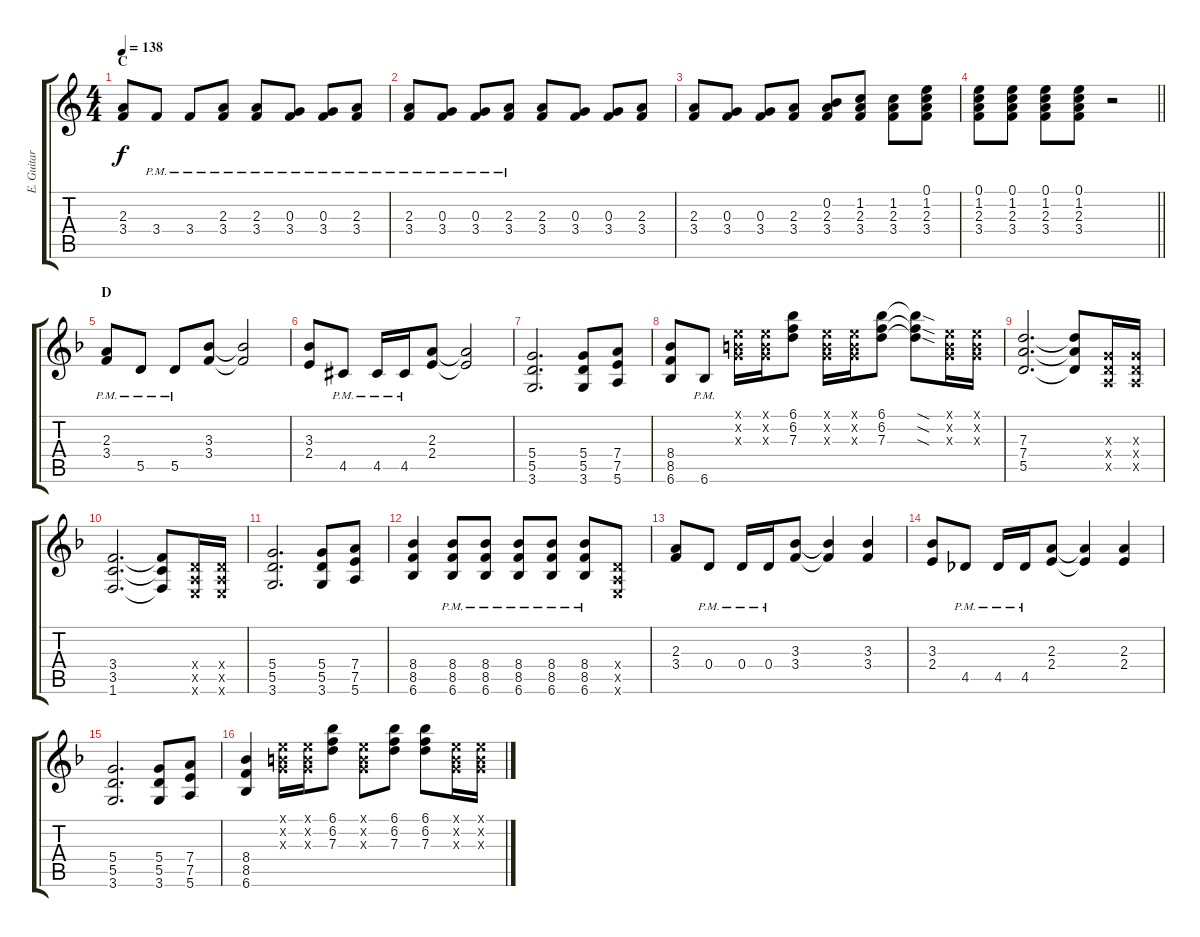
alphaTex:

\track ("E. Guitar I" "E. Guitar ") {instrument overdrivenguitar}
\staff {score tabs}
\tuning (E4 B3 G3 D3 A2 E2) {hide}
\ts (4 4)
\section ("" "C")
\tempo 138
\clef g2
\ks c
(2.3 3.4).8{dy f} 3.4{pm}.8 3.4{pm}.8 (2.3{pm} 3.4{pm}).8 (2.3{pm} 3.4{pm}).8 (0.3{pm} 3.4{pm}).8 (0.3{pm} 3.4{pm}).8 (2.3{pm} 3.4{pm}).8 |
(2.3{pm} 3.4{pm}).8 (0.3{pm} 3.4{pm}).8 (0.3{pm} 3.4{pm}).8 (2.3{pm} 3.4{pm}).8 (2.3 3.4).8 (0.3 3.4).8 (0.3 3.4).8 (2.3 3.4).8 |
(2.3 3.4).8 (0.3 3.4).8 (0.3 3.4).8 (2.3 3.4).8 (0.2 2.3 3.4).8 (1.2 2.3 3.4).8 (1.2 2.3 3.4).8 (0.1 1.2 2.3 3.4).8 |
\barLineRight lightlight
(0.1 1.2 2.3 3.4).8 (0.1 1.2 2.3 3.4).8 (0.1 1.2 2.3 3.4).8 (0.1 1.2 2.3 3.4).8 r.2 |
\section ("" "D")
\ks f
(2.3{pm} 3.4{pm}).8 5.5{pm}.8 5.5{pm}.8 (3.3 3.4).8 (3.3{t} 3.4{t}).2 |
(3.3 2.4).8 4.5{pm acc #}.8 4.5{pm acc #}.16 4.5{pm acc #}.16 (2.3 2.4).8 (2.3{t} 2.4{t}).2 |
(5.4 5.5 3.6).2{d} (5.4 5.5 3.6).8 (7.4 7.5 5.6).8 |
(8.4 8.5 6.6).8 6.6{pm}.8 (0.1{x} 0.2{x} 0.3{x}).16 (0.1{x} 0.2{x} 0.3{x}).16 (6.1 6.2 7.3).8 (0.1{x} 0.2{x} 0.3{x}).16 (0.1{x} 0.2{x} 0.3{x}).16 (6.1 6.2 7.3).8 (6.1{sod t} 6.2{sod t} 7.3{sod t}).8 (0.1{x} 0.2{x} 0.3{x}).16 (0.1{x} 0.2{x} 0.3{x}).16 |
(7.3 7.4 5.5).2{d} (7.3{t} 7.4{t} 5.5{t}).8 (0.3{x} 0.4{x} 0.5{x}).16 (0.3{x} 0.4{x} 0.5{x}).16 |
(3.4 3.5 1.6).2{d} (3.4{t} 3.5{t} 1.6{t}).8 (0.4{x} 0.5{x} 0.6{x}).16 (0.4{x} 0.5{x} 0.6{x}).16 |
(5.4 5.5 3.6).2{d} (5.4 5.5 3.6).8 (7.4 7.5 5.6).8 |
(8.4 8.5 6.6).4 (8.4{pm} 8.5{pm} 6.6{pm}).8 (8.4{pm} 8.5{pm} 6.6{pm}).8 (8.4{pm} 8.5{pm} 6.6{pm}).8 (8.4{pm} 8.5{pm} 6.6{pm}).8 (8.4{pm} 8.5{pm} 6.6{pm}).8 (0.4{x} 0.5{x} 0.6{x}).8 |
(2.3 3.4).8 0.4{pm}.8 0.4{pm}.16 0.4{pm}.16 (3.3 3.4).8 (3.3{t} 3.4{t}).4 (3.3 3.4).4 |
(3.3 2.4).8 4.5{pm}.8 4.5{pm}.16 4.5{pm}.16 (2.3 2.4).8 (2.3{t} 2.4{t}).4 (2.3 2.4).4 |
(5.4 5.5 3.6).2{d} (5.4 5.5 3.6).8 (7.4 7.5 5.6).8 |
(8.4 8.5 6.6).4 (0.1{x} 0.2{x} 0.3{x}).16 (0.1{x} 0.2{x} 0.3{x}).16 (6.1 6.2 7.3).8 (0.1{x} 0.2{x} 0.3{x}).8 (6.1 6.2 7.3).8 (6.1 6.2 7.3).8 (0.1{x} 0.2{x} 0.3{x}).16 (0.1{x} 0.2{x} 0.3{x}).16
